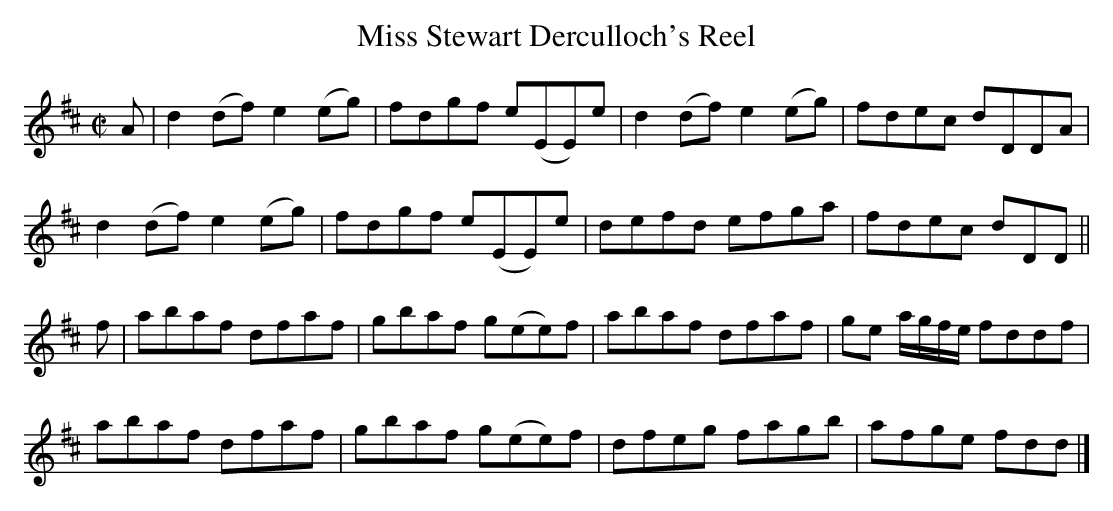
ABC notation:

X:1
T:Miss Stewart Derculloch's Reel
L:1/8
M:C|
K:D
A|d2 (df) e2 (eg)|fdgf e(EE)e|d2 (df) e2 (eg)|fdec        dDDA |
  d2 (df) e2 (eg)|fdgf e(EE)e|defd    efga   |fdec        dDD ||
f|abaf    dfaf   |gbaf g(ee)f|abaf    dfaf   |ge a/g/f/e/ fddf |
  abaf    dfaf   |gbaf g(ee)f|dfeg    fagb   |afge        fdd |]
